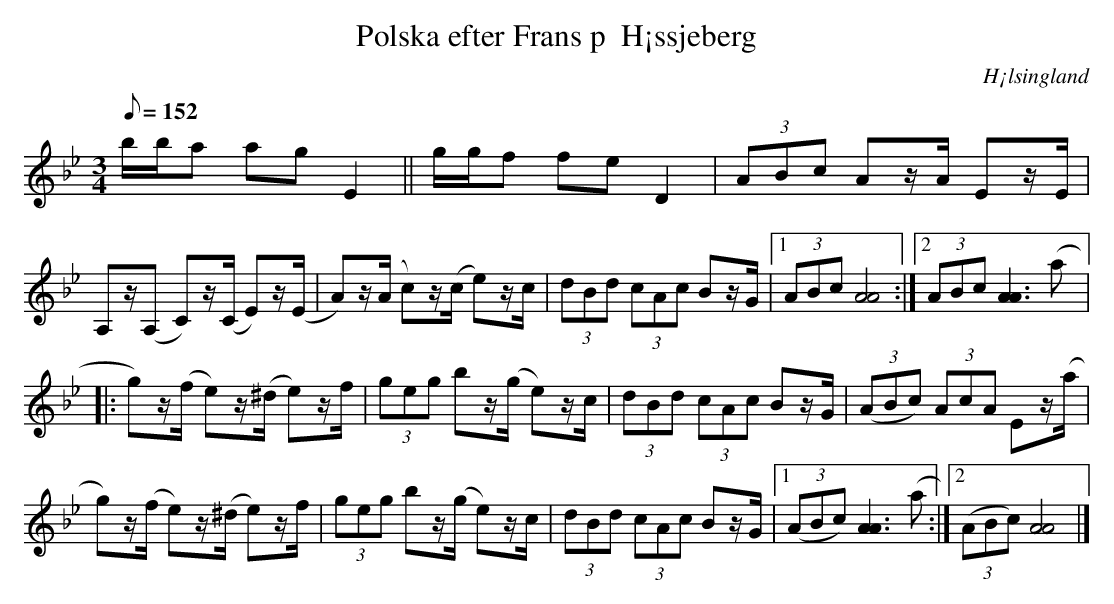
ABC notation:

X:1
T:Polska efter Frans p  H¡ssjeberg
O:H¡lsingland
M:3/4
L:1/8
Q:152
K:Bb
b/b/-a a-g E2||g/g/-f f-e D2|(3ABc Az/A/ Ez/E/|
A,z/(A, C)z/(C/ E)z/(E/|A)z/(A/ c)z/(c/ e)z/c/|(3dBd (3cAc Bz/G/|[1(3ABc [A4A4]:|[2(3ABc [A3A3](a|:!
g)z/(f/ e)z/(^d/ e)z/f/|(3geg bz/(g/ e)z/c/|(3dBd (3cAc Bz/G/|((3ABc) (3AcA Ez/(a/|!
g)z/(f/ e)z/(^d/ e)z/f/|(3geg bz/(g/ e)z/c/|(3dBd (3cAc Bz/G/|[1((3ABc) [A3A3](a:|[2((3ABc) [A4A4]|]
